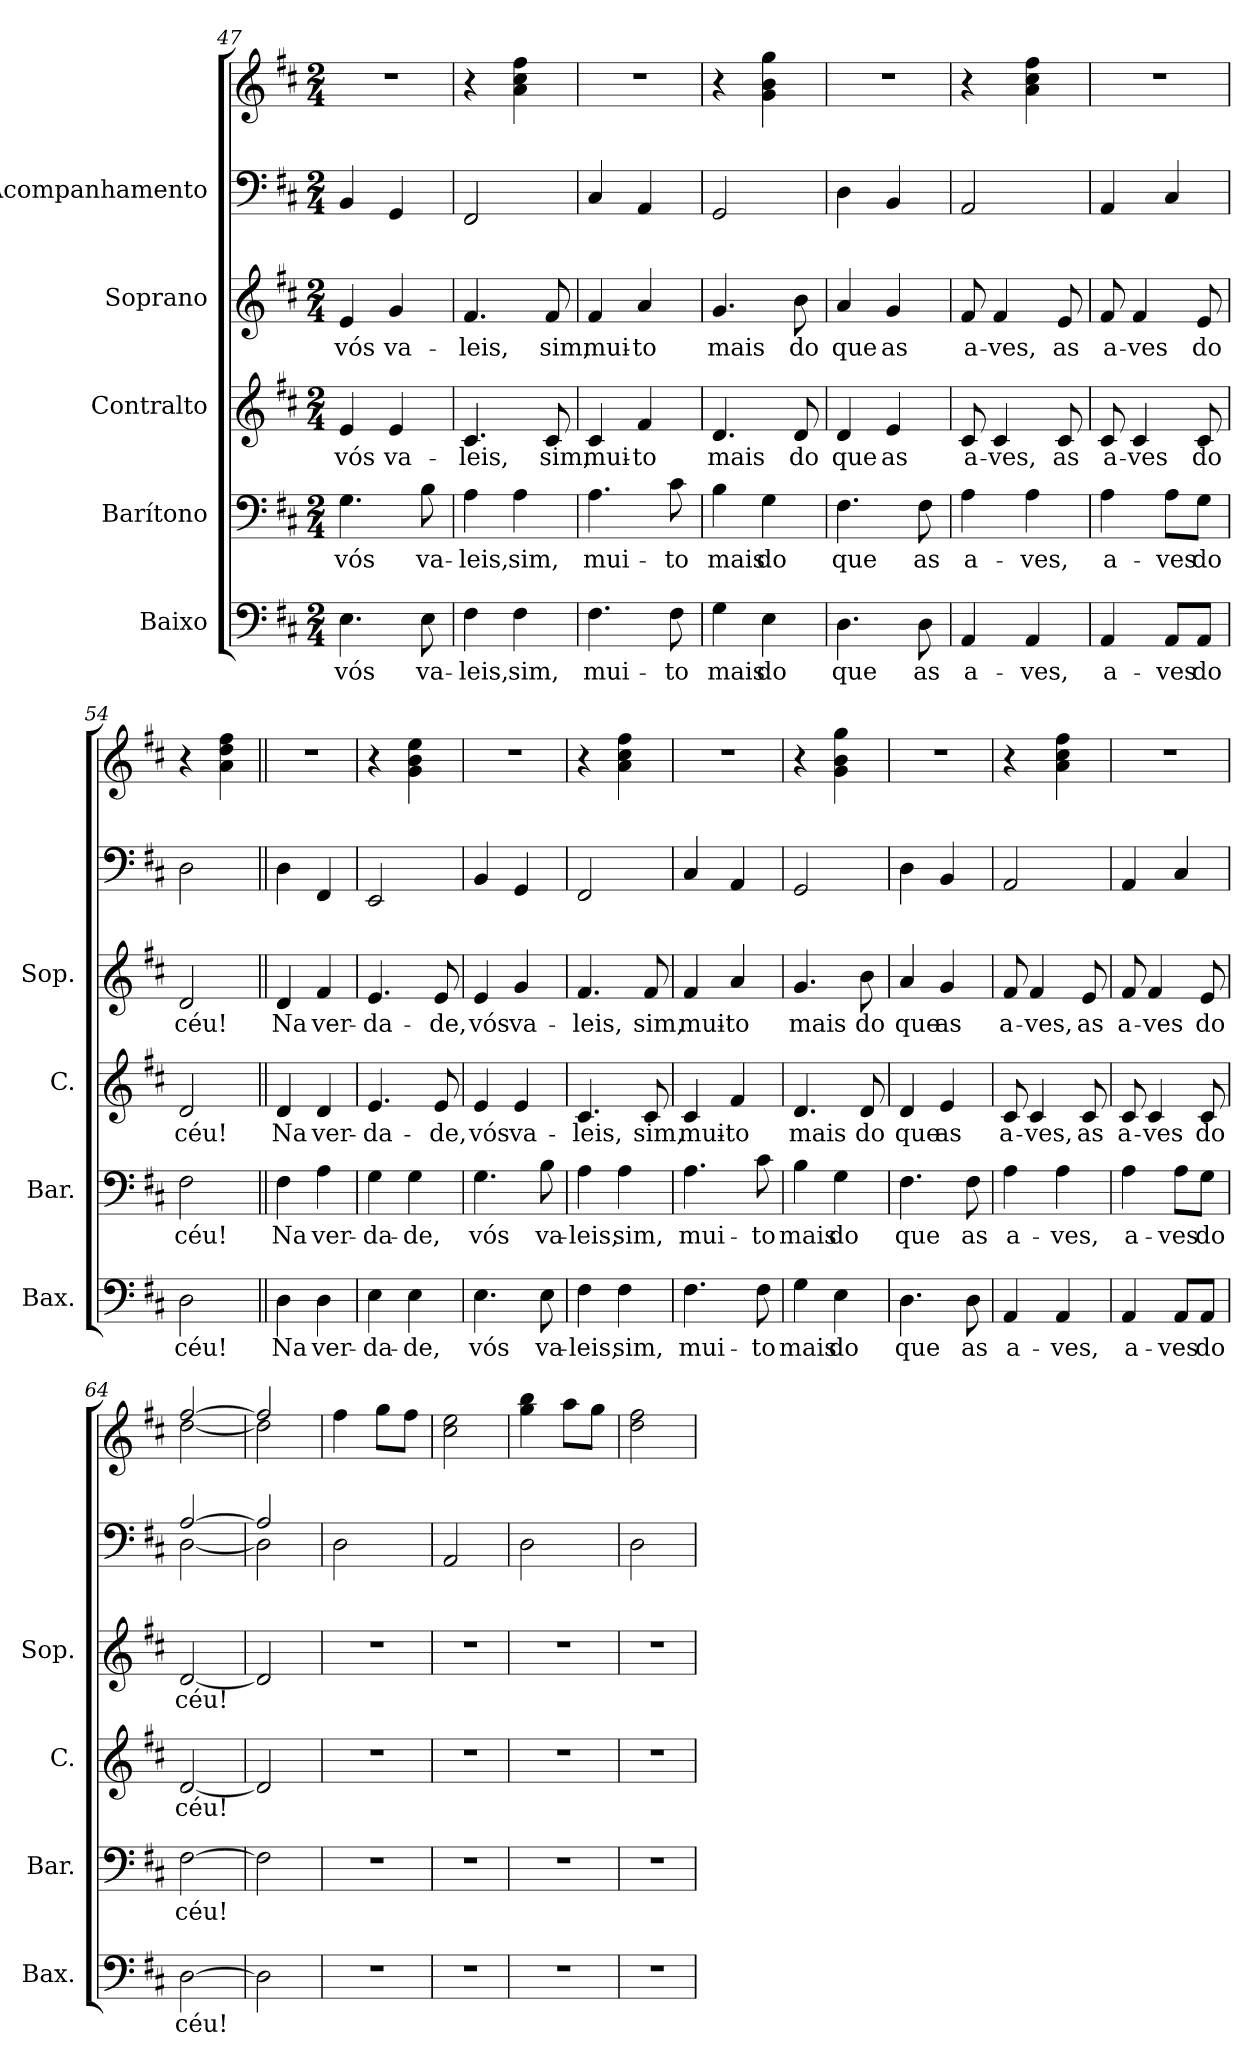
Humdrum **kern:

**kern	**text	**kern	**text	**kern	**text	**kern	**text	**kern	**kern
*part5	*part5	*part4	*part4	*part3	*part3	*part2	*part2	*part1	*part1
*staff6	*staff6	*staff5	*staff5	*staff4	*staff4	*staff3	*staff3	*staff2	*staff1
*I"Baixo	*	*I"Barítono	*	*I"Contralto	*	*I"Soprano	*	*I"Acompanhamento	*
*I'Bax.	*	*I'Bar.	*	*I'C.	*	*I'Sop.	*	*	*
*clefF4	*	*clefF4	*	*clefG2	*	*clefG2	*	*clefF4	*clefG2
*k[f#c#]	*	*k[f#c#]	*	*k[f#c#]	*	*k[f#c#]	*	*k[f#c#]	*k[f#c#]
*M2/4	*	*M2/4	*	*M2/4	*	*M2/4	*	*M2/4	*M2/4
=47	=47	=47	=47	=47	=47	=47	=47	=47	=47
!	!LO:LY:b	!	!LO:LY:b	!	!LO:LY:b	!	!LO:LY:b	!	!
4.E\	vós	4.G\	vós	4e/	vós	4e/	vós	4BB/	2r
!	!	!	!	!	!LO:LY:b	!	!LO:LY:b	!	!
.	.	.	.	4e/	va-	4g/	va-	4GG/	.
!	!LO:LY:b	!	!LO:LY:b	!	!	!	!	!	!
8E\	va-	8B\	va-	.	.	.	.	.	.
=48	=48	=48	=48	=48	=48	=48	=48	=48	=48
!	!LO:LY:b	!	!LO:LY:b	!	!LO:LY:b	!	!LO:LY:b	!	!
4F#\	-leis,	4A\	-leis,	4.c#/	-leis,	4.f#/	-leis,	2FF#/	4r
!	!LO:LY:b	!	!LO:LY:b	!	!	!	!	!	!
4F#\	sim,	4A\	sim,	.	.	.	.	.	4a\ 4cc#\ 4ff#\
!	!	!	!	!	!LO:LY:b	!	!LO:LY:b	!	!
.	.	.	.	8c#/	sim,	8f#/	sim,	.	.
=49	=49	=49	=49	=49	=49	=49	=49	=49	=49
!	!LO:LY:b	!	!LO:LY:b	!	!LO:LY:b	!	!LO:LY:b	!	!
4.F#\	mui-	4.A\	mui-	4c#/	mui-	4f#/	mui-	4C#/	2r
!	!	!	!	!	!LO:LY:b	!	!LO:LY:b	!	!
.	.	.	.	4f#/	-to	4a/	-to	4AA/	.
!	!LO:LY:b	!	!LO:LY:b	!	!	!	!	!	!
8F#\	-to	8c#\	-to	.	.	.	.	.	.
=50	=50	=50	=50	=50	=50	=50	=50	=50	=50
!	!LO:LY:b	!	!LO:LY:b	!	!LO:LY:b	!	!LO:LY:b	!	!
4G\	mais	4B\	mais	4.d/	mais	4.g/	mais	2GG/	4r
!	!LO:LY:b	!	!LO:LY:b	!	!	!	!	!	!
4E\	do	4G\	do	.	.	.	.	.	4g\ 4b\ 4gg\
!	!	!	!	!	!LO:LY:b	!	!LO:LY:b	!	!
.	.	.	.	8d/	do	8b\	do	.	.
!!LO:LB:g=z
=51	=51	=51	=51	=51	=51	=51	=51	=51	=51
!	!LO:LY:b	!	!LO:LY:b	!	!LO:LY:b	!	!LO:LY:b	!	!
4.D\	que	4.F#\	que	4d/	que	4a/	que	4D\	2r
!	!	!	!	!	!LO:LY:b	!	!LO:LY:b	!	!
.	.	.	.	4e/	as	4g/	as	4BB/	.
!	!LO:LY:b	!	!LO:LY:b	!	!	!	!	!	!
8D\	as	8F#\	as	.	.	.	.	.	.
=52	=52	=52	=52	=52	=52	=52	=52	=52	=52
!	!LO:LY:b	!	!LO:LY:b	!	!LO:LY:b	!	!LO:LY:b	!	!
4AA/	a-	4A\	a-	8c#/	a-	8f#/	a-	2AA/	4r
!	!	!	!	!	!LO:LY:b	!	!LO:LY:b	!	!
.	.	.	.	4c#/	-ves,	4f#/	-ves,	.	.
!	!LO:LY:b	!	!LO:LY:b	!	!	!	!	!	!
4AA/	-ves,	4A\	-ves,	.	.	.	.	.	4a\ 4cc#\ 4ff#\
!	!	!	!	!	!LO:LY:b	!	!LO:LY:b	!	!
.	.	.	.	8c#/	as	8e/	as	.	.
=53	=53	=53	=53	=53	=53	=53	=53	=53	=53
!	!LO:LY:b	!	!LO:LY:b	!	!LO:LY:b	!	!LO:LY:b	!	!
4AA/	a-	4A\	a-	8c#/	a-	8f#/	a-	4AA/	2r
!	!	!	!	!	!LO:LY:b	!	!LO:LY:b	!	!
.	.	.	.	4c#/	-ves	4f#/	-ves	.	.
!	!LO:LY:b	!	!LO:LY:b	!	!	!	!	!	!
8AA/L	-ves	8A\L	-ves	.	.	.	.	4C#/	.
!	!LO:LY:b	!	!LO:LY:b	!	!LO:LY:b	!	!LO:LY:b	!	!
8AA/J	do	8G\J	do	8c#/	do	8e/	do	.	.
=54	=54	=54	=54	=54	=54	=54	=54	=54	=54
!	!LO:LY:b	!	!LO:LY:b	!	!LO:LY:b	!	!LO:LY:b	!	!
2D\	céu!	2F#\	céu!	2d/	céu!	2d/	céu!	2D\	4r
.	.	.	.	.	.	.	.	.	4a\ 4dd\ 4ff#\
=55||	=55||	=55||	=55||	=55||	=55||	=55||	=55||	=55||	=55||
!	!LO:LY:b	!	!LO:LY:b	!	!LO:LY:b	!	!LO:LY:b	!	!
4D\	Na	4F#\	Na	4d/	Na	4d/	Na	4D\	2r
!	!LO:LY:b	!	!LO:LY:b	!	!LO:LY:b	!	!LO:LY:b	!	!
4D\	ver-	4A\	ver-	4d/	ver-	4f#/	ver-	4FF#/	.
=56	=56	=56	=56	=56	=56	=56	=56	=56	=56
!	!LO:LY:b	!	!LO:LY:b	!	!LO:LY:b	!	!LO:LY:b	!	!
4E\	-da-	4G\	-da-	4.e/	-da-	4.e/	-da-	2EE/	4r
!	!LO:LY:b	!	!LO:LY:b	!	!	!	!	!	!
4E\	-de,	4G\	-de,	.	.	.	.	.	4g\ 4b\ 4ee\
!	!	!	!	!	!LO:LY:b	!	!LO:LY:b	!	!
.	.	.	.	8e/	-de,	8e/	-de,	.	.
=57	=57	=57	=57	=57	=57	=57	=57	=57	=57
!	!LO:LY:b	!	!LO:LY:b	!	!LO:LY:b	!	!LO:LY:b	!	!
4.E\	vós	4.G\	vós	4e/	vós	4e/	vós	4BB/	2r
!	!	!	!	!	!LO:LY:b	!	!LO:LY:b	!	!
.	.	.	.	4e/	va-	4g/	va-	4GG/	.
!	!LO:LY:b	!	!LO:LY:b	!	!	!	!	!	!
8E\	va-	8B\	va-	.	.	.	.	.	.
=58	=58	=58	=58	=58	=58	=58	=58	=58	=58
!	!LO:LY:b	!	!LO:LY:b	!	!LO:LY:b	!	!LO:LY:b	!	!
4F#\	-leis,	4A\	-leis,	4.c#/	-leis,	4.f#/	-leis,	2FF#/	4r
!	!LO:LY:b	!	!LO:LY:b	!	!	!	!	!	!
4F#\	sim,	4A\	sim,	.	.	.	.	.	4a\ 4cc#\ 4ff#\
!	!	!	!	!	!LO:LY:b	!	!LO:LY:b	!	!
.	.	.	.	8c#/	sim,	8f#/	sim,	.	.
!!LO:PB:g=z
=59	=59	=59	=59	=59	=59	=59	=59	=59	=59
!	!LO:LY:b	!	!LO:LY:b	!	!LO:LY:b	!	!LO:LY:b	!	!
4.F#\	mui-	4.A\	mui-	4c#/	mui-	4f#/	mui-	4C#/	2r
!	!	!	!	!	!LO:LY:b	!	!LO:LY:b	!	!
.	.	.	.	4f#/	-to	4a/	-to	4AA/	.
!	!LO:LY:b	!	!LO:LY:b	!	!	!	!	!	!
8F#\	-to	8c#\	-to	.	.	.	.	.	.
=60	=60	=60	=60	=60	=60	=60	=60	=60	=60
!	!LO:LY:b	!	!LO:LY:b	!	!LO:LY:b	!	!LO:LY:b	!	!
4G\	mais	4B\	mais	4.d/	mais	4.g/	mais	2GG/	4r
!	!LO:LY:b	!	!LO:LY:b	!	!	!	!	!	!
4E\	do	4G\	do	.	.	.	.	.	4g\ 4b\ 4gg\
!	!	!	!	!	!LO:LY:b	!	!LO:LY:b	!	!
.	.	.	.	8d/	do	8b\	do	.	.
=61	=61	=61	=61	=61	=61	=61	=61	=61	=61
!	!LO:LY:b	!	!LO:LY:b	!	!LO:LY:b	!	!LO:LY:b	!	!
4.D\	que	4.F#\	que	4d/	que	4a/	que	4D\	2r
!	!	!	!	!	!LO:LY:b	!	!LO:LY:b	!	!
.	.	.	.	4e/	as	4g/	as	4BB/	.
!	!LO:LY:b	!	!LO:LY:b	!	!	!	!	!	!
8D\	as	8F#\	as	.	.	.	.	.	.
=62	=62	=62	=62	=62	=62	=62	=62	=62	=62
!	!LO:LY:b	!	!LO:LY:b	!	!LO:LY:b	!	!LO:LY:b	!	!
4AA/	a-	4A\	a-	8c#/	a-	8f#/	a-	2AA/	4r
!	!	!	!	!	!LO:LY:b	!	!LO:LY:b	!	!
.	.	.	.	4c#/	-ves,	4f#/	-ves,	.	.
!	!LO:LY:b	!	!LO:LY:b	!	!	!	!	!	!
4AA/	-ves,	4A\	-ves,	.	.	.	.	.	4a\ 4cc#\ 4ff#\
!	!	!	!	!	!LO:LY:b	!	!LO:LY:b	!	!
.	.	.	.	8c#/	as	8e/	as	.	.
=63	=63	=63	=63	=63	=63	=63	=63	=63	=63
!	!LO:LY:b	!	!LO:LY:b	!	!LO:LY:b	!	!LO:LY:b	!	!
4AA/	a-	4A\	a-	8c#/	a-	8f#/	a-	4AA/	2r
!	!	!	!	!	!LO:LY:b	!	!LO:LY:b	!	!
.	.	.	.	4c#/	-ves	4f#/	-ves	.	.
!	!LO:LY:b	!	!LO:LY:b	!	!	!	!	!	!
8AA/L	-ves	8A\L	-ves	.	.	.	.	4C#/	.
!	!LO:LY:b	!	!LO:LY:b	!	!LO:LY:b	!	!LO:LY:b	!	!
8AA/J	do	8G\J	do	8c#/	do	8e/	do	.	.
=64	=64	=64	=64	=64	=64	=64	=64	=64	=64
!	!LO:LY:b	!	!LO:LY:b	!	!LO:LY:b	!	!LO:LY:b	!	!
*	*	*	*	*	*	*	*	*^	*^
[2D\	céu!	[2F#\	céu!	[2d/	céu!	[2d/	céu!	[2A/	[2D\	[2ff#/	[2dd\
=65	=65	=65	=65	=65	=65	=65	=65	=65	=65	=65	=65
2D\]	.	2F#\]	.	2d/]	.	2d/]	.	2A/]	2D\]	2ff#/]	2dd\]
*	*	*	*	*	*	*	*	*v	*v	*	*
*	*	*	*	*	*	*	*	*	*v	*v
=66	=66	=66	=66	=66	=66	=66	=66	=66	=66
2r	.	2r	.	2r	.	2r	.	2D\	4ff#\
.	.	.	.	.	.	.	.	.	8gg\L
.	.	.	.	.	.	.	.	.	8ff#\J
=67	=67	=67	=67	=67	=67	=67	=67	=67	=67
2r	.	2r	.	2r	.	2r	.	2AA/	2cc#\ 2ee\
!!LO:LB:g=z
=68	=68	=68	=68	=68	=68	=68	=68	=68	=68
2r	.	2r	.	2r	.	2r	.	2D\	4gg\ 4bb\
.	.	.	.	.	.	.	.	.	8aa\L
.	.	.	.	.	.	.	.	.	8gg\J
=69	=69	=69	=69	=69	=69	=69	=69	=69	=69
2r	.	2r	.	2r	.	2r	.	2D\	2dd\ 2ff#\
=	=	=	=	=	=	=	=	=	=
*-	*-	*-	*-	*-	*-	*-	*-	*-	*-
